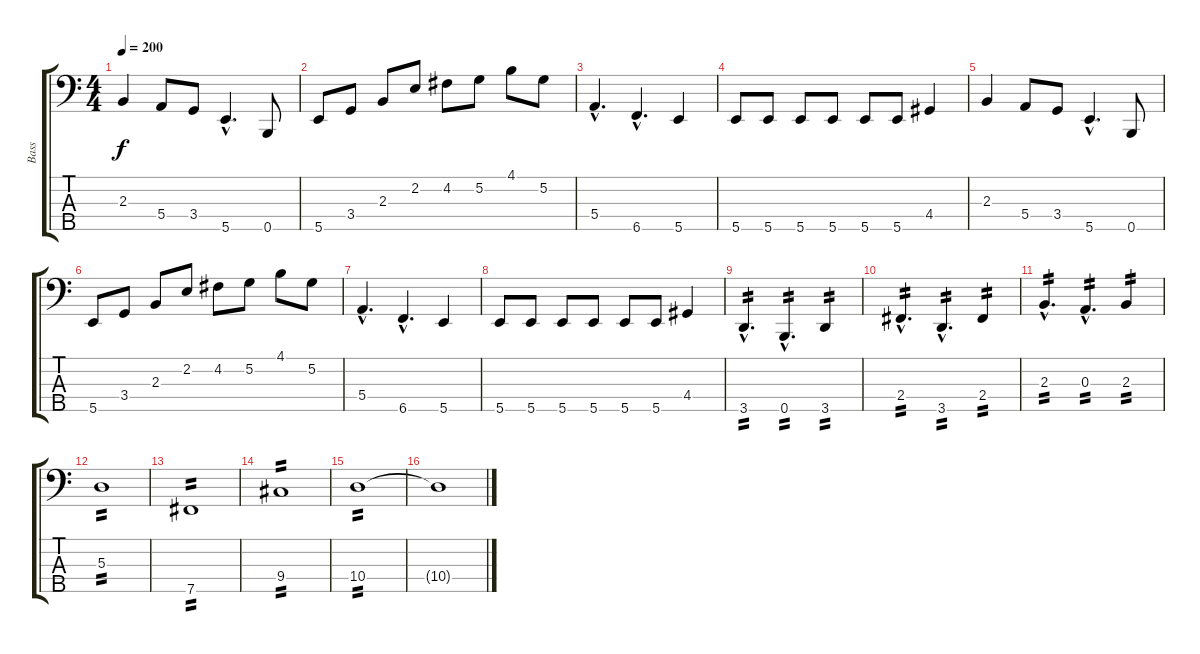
\track ("Bass" "Bass") {instrument electricbasspick}
\staff {score tabs}
\tuning (G2 D2 A1 E1 B0) {hide}
\ts (4 4)
\section ("" "")
\tempo 200
\clef f4
\ks c
2.3.4{dy f} 5.4.8 3.4.8 5.5{hac}.4{d} 0.5.8 |
5.5.8 3.4.8 2.3.8 2.2.8 4.2.8 5.2.8 4.1.8 5.2.8 |
5.4{hac}.4{d} 6.5{hac}.4{d} 5.5.4 |
5.5.8 5.5.8 5.5.8 5.5.8 5.5.8 5.5.8 4.4.4 |
2.3.4 5.4.8 3.4.8 5.5{hac}.4{d} 0.5.8 |
5.5.8 3.4.8 2.3.8 2.2.8 4.2.8 5.2.8 4.1.8 5.2.8 |
5.4{hac}.4{d} 6.5{hac}.4{d} 5.5.4 |
5.5.8 5.5.8 5.5.8 5.5.8 5.5.8 5.5.8 4.4.4 |
\section ("" "")
3.5{hac}.4{d tp 2} 0.5{hac}.4{d tp 2} 3.5.4{tp 2} |
2.4{hac}.4{d tp 2} 3.5{hac}.4{d tp 2} 2.4.4{tp 2} |
2.3{hac}.4{d tp 2} 0.3{hac}.4{d tp 2} 2.3.4{tp 2} |
5.3.1{tp 2} |
\section ("" "")
7.5.1{tp 2} |
9.4.1{tp 2} |
10.4.1{tp 2} |
10.4{t}.1
